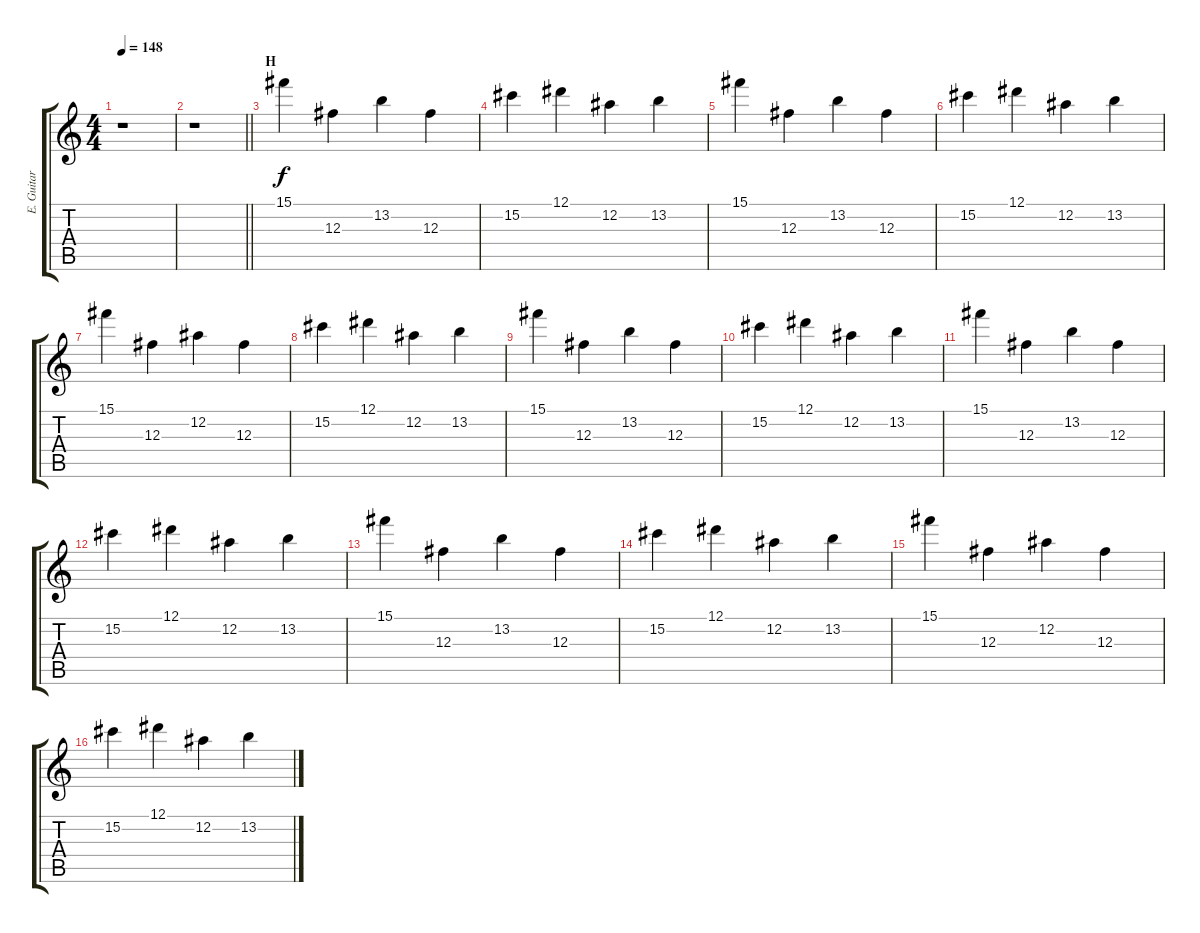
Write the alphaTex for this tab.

\track ("E. Guitar I" "E. Guitar ") {instrument electricguitarjazz}
\staff {score tabs}
\tuning (Eb4 Bb3 Gb3 Db3 Ab2 Eb2) {hide}
\ts (4 4)
\tempo 148
\clef g2
\ks c
r.1{dy f} |
\barLineRight lightlight
r.1 |
\section ("" "H")
15.1.4 12.3.4 13.2.4 12.3.4 |
15.2.4 12.1.4 12.2.4 13.2.4 |
15.1.4 12.3.4 13.2.4 12.3.4 |
15.2.4 12.1.4 12.2.4 13.2.4 |
15.1.4 12.3.4 12.2.4 12.3.4 |
15.2.4 12.1.4 12.2.4 13.2.4 |
15.1.4 12.3.4 13.2.4 12.3.4 |
15.2.4 12.1.4 12.2.4 13.2.4 |
15.1.4 12.3.4 13.2.4 12.3.4 |
15.2.4 12.1.4 12.2.4 13.2.4 |
15.1.4 12.3.4 13.2.4 12.3.4 |
15.2.4 12.1.4 12.2.4 13.2.4 |
15.1.4 12.3.4 12.2.4 12.3.4 |
15.2.4 12.1.4 12.2.4 13.2.4
